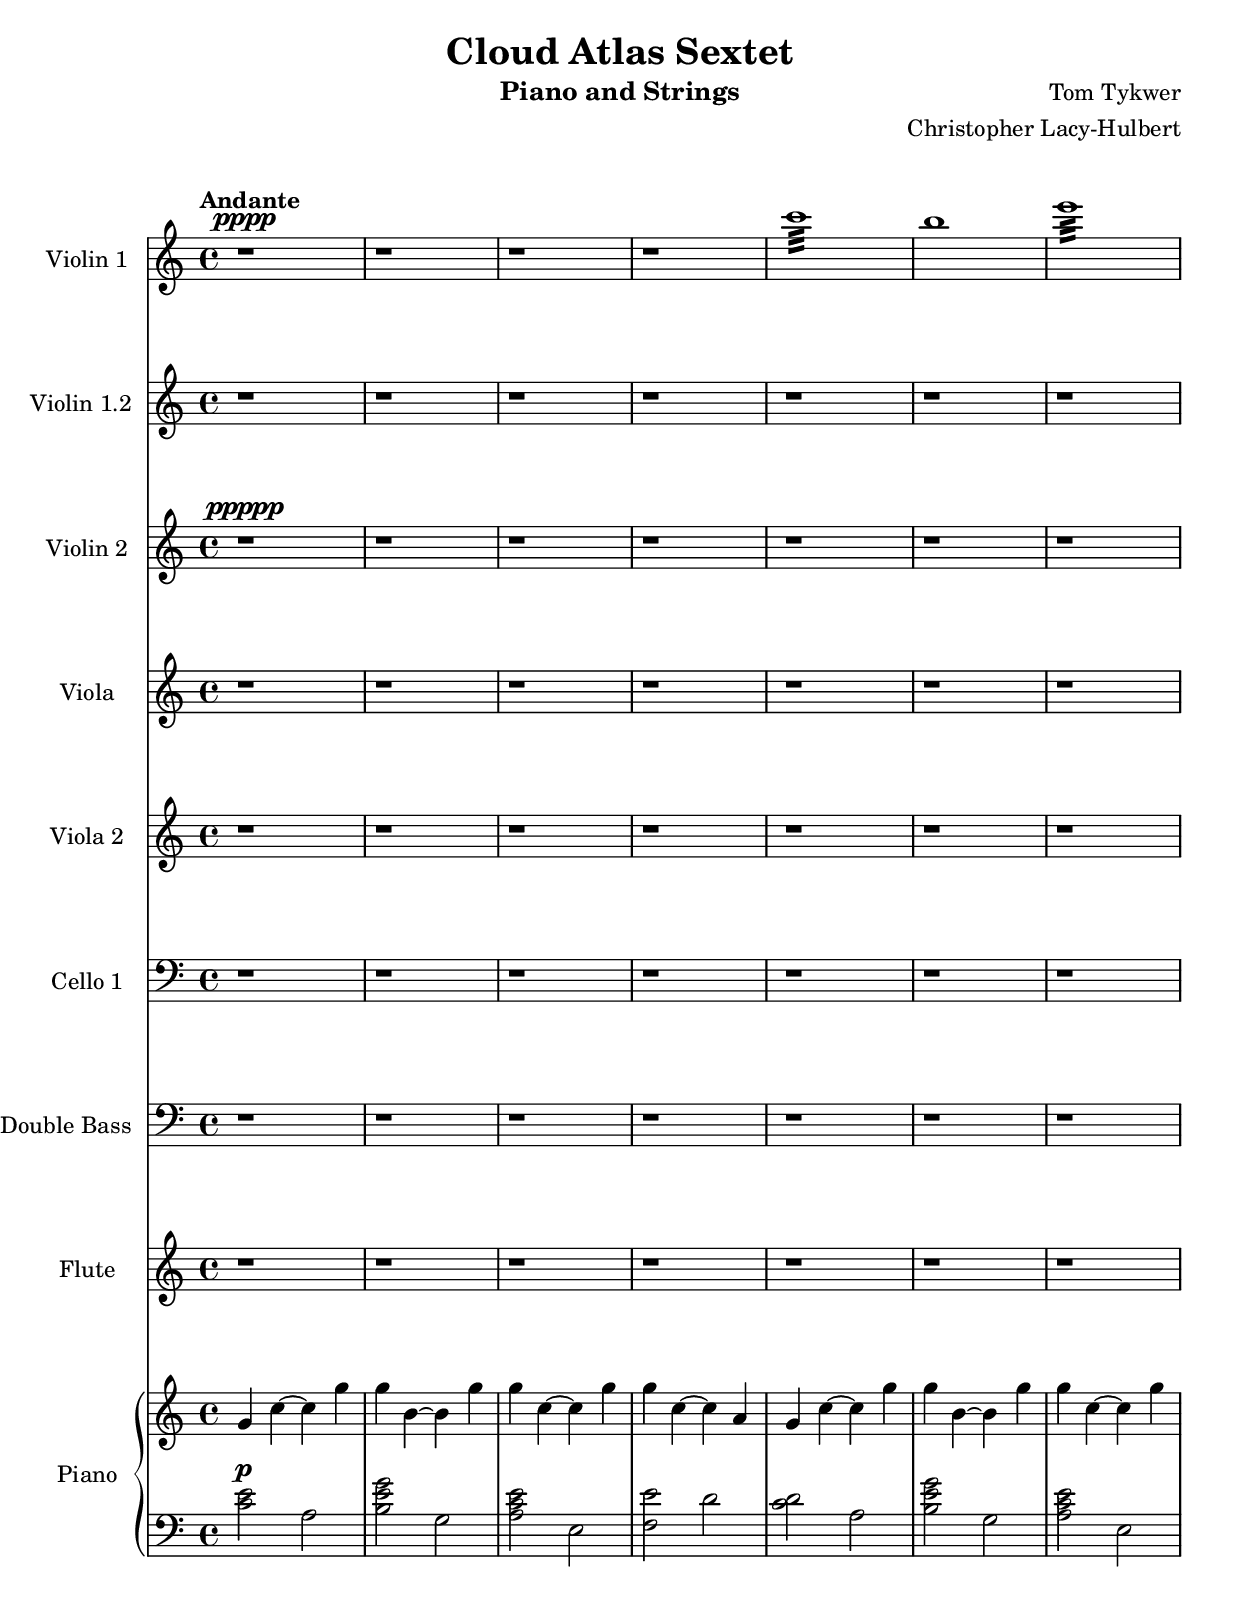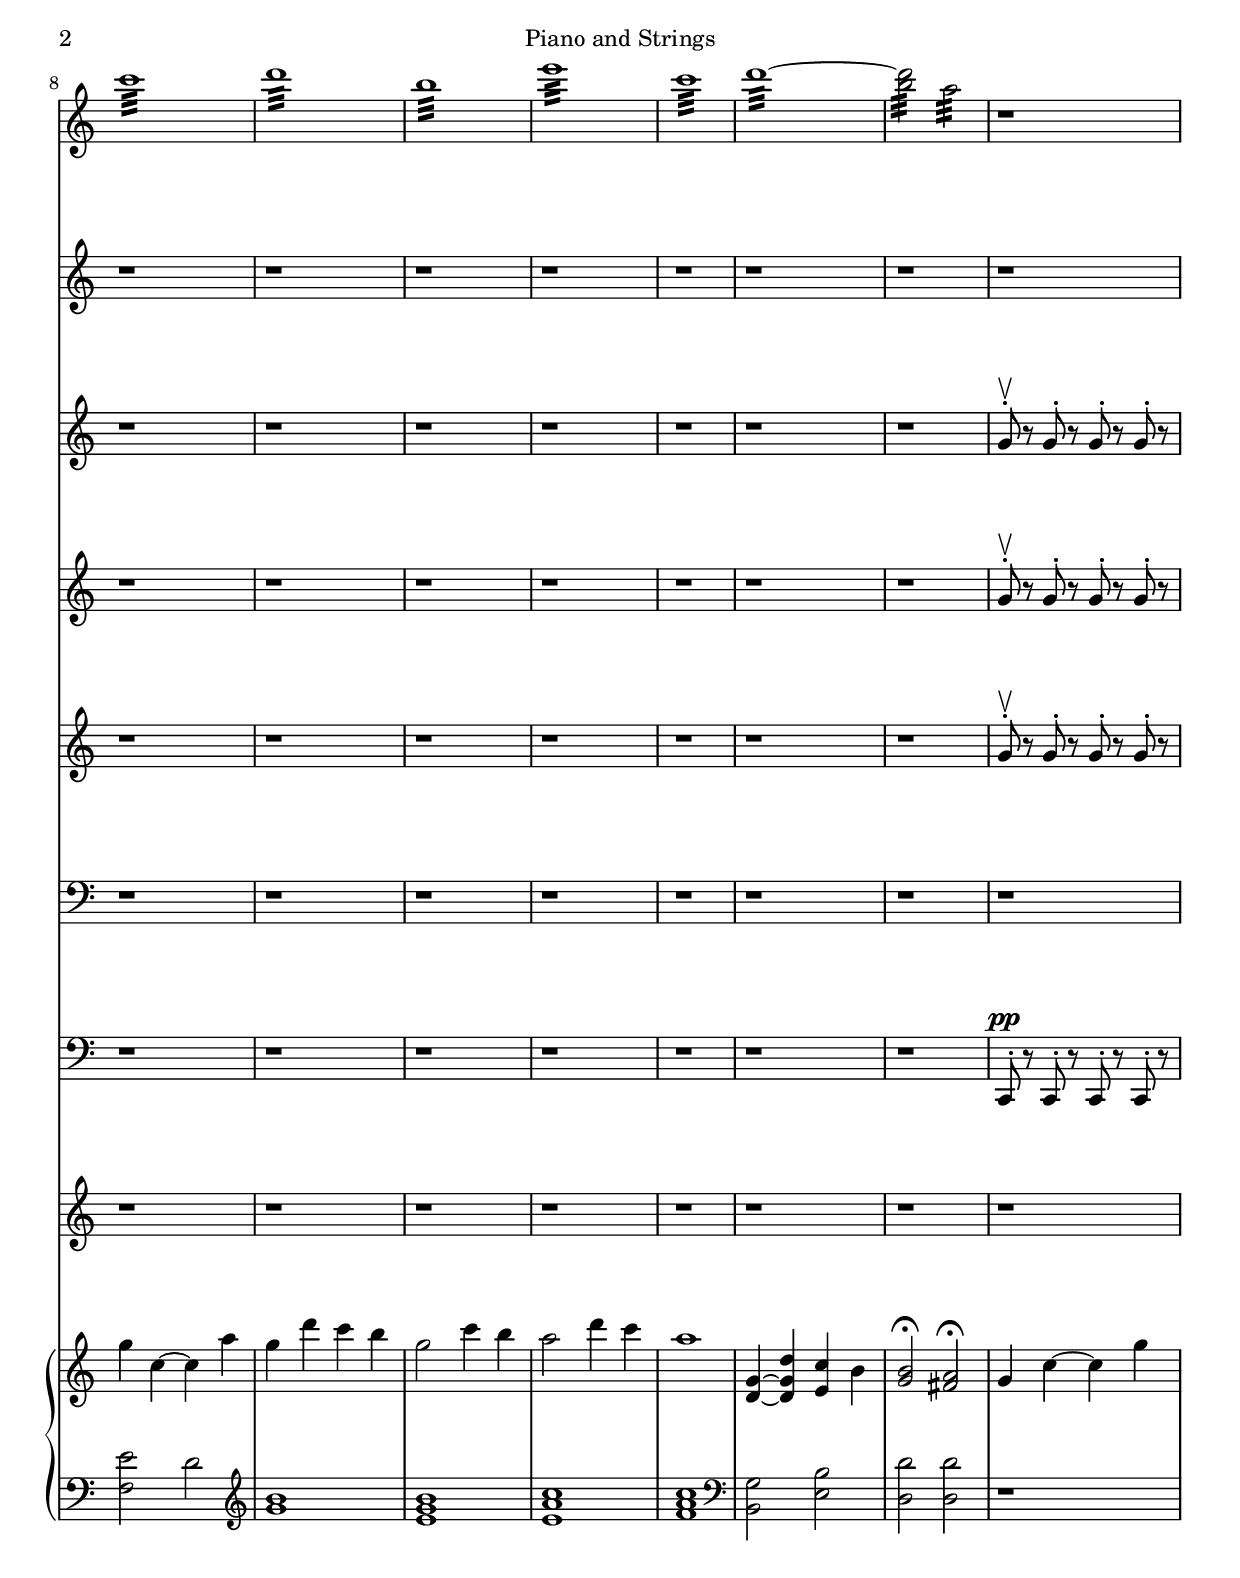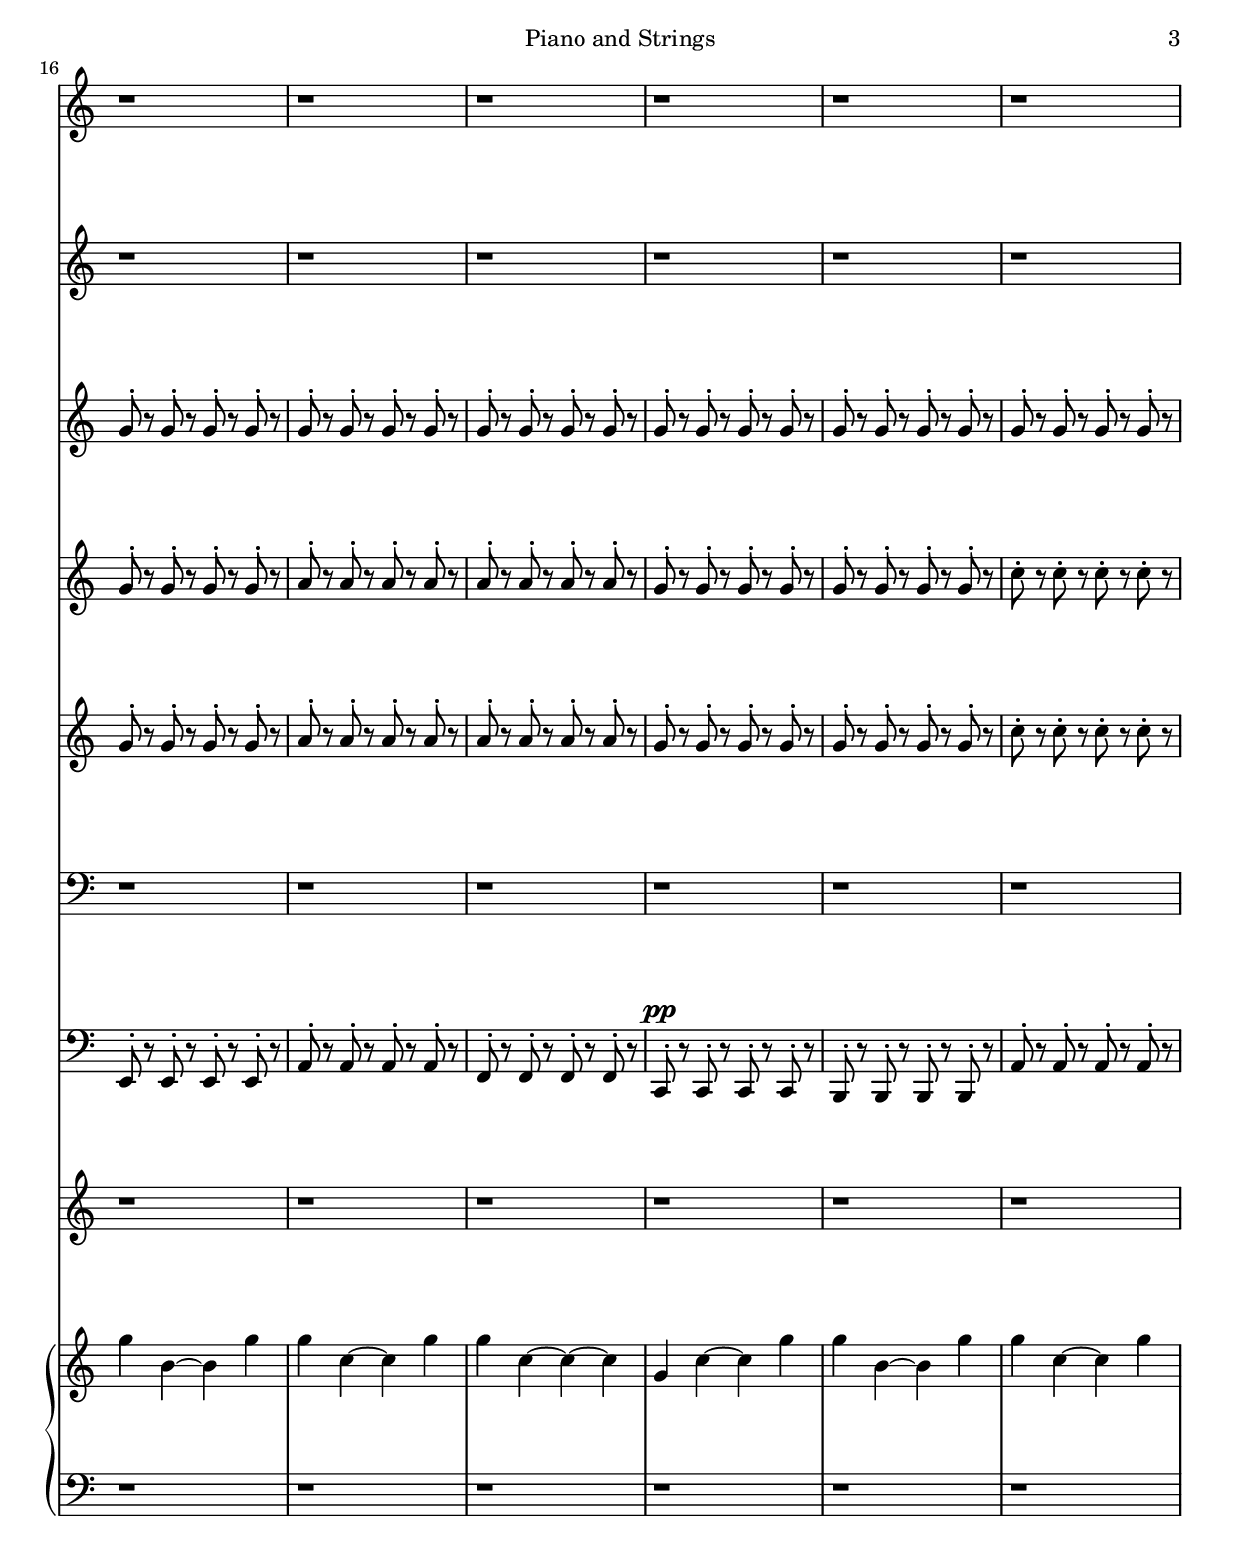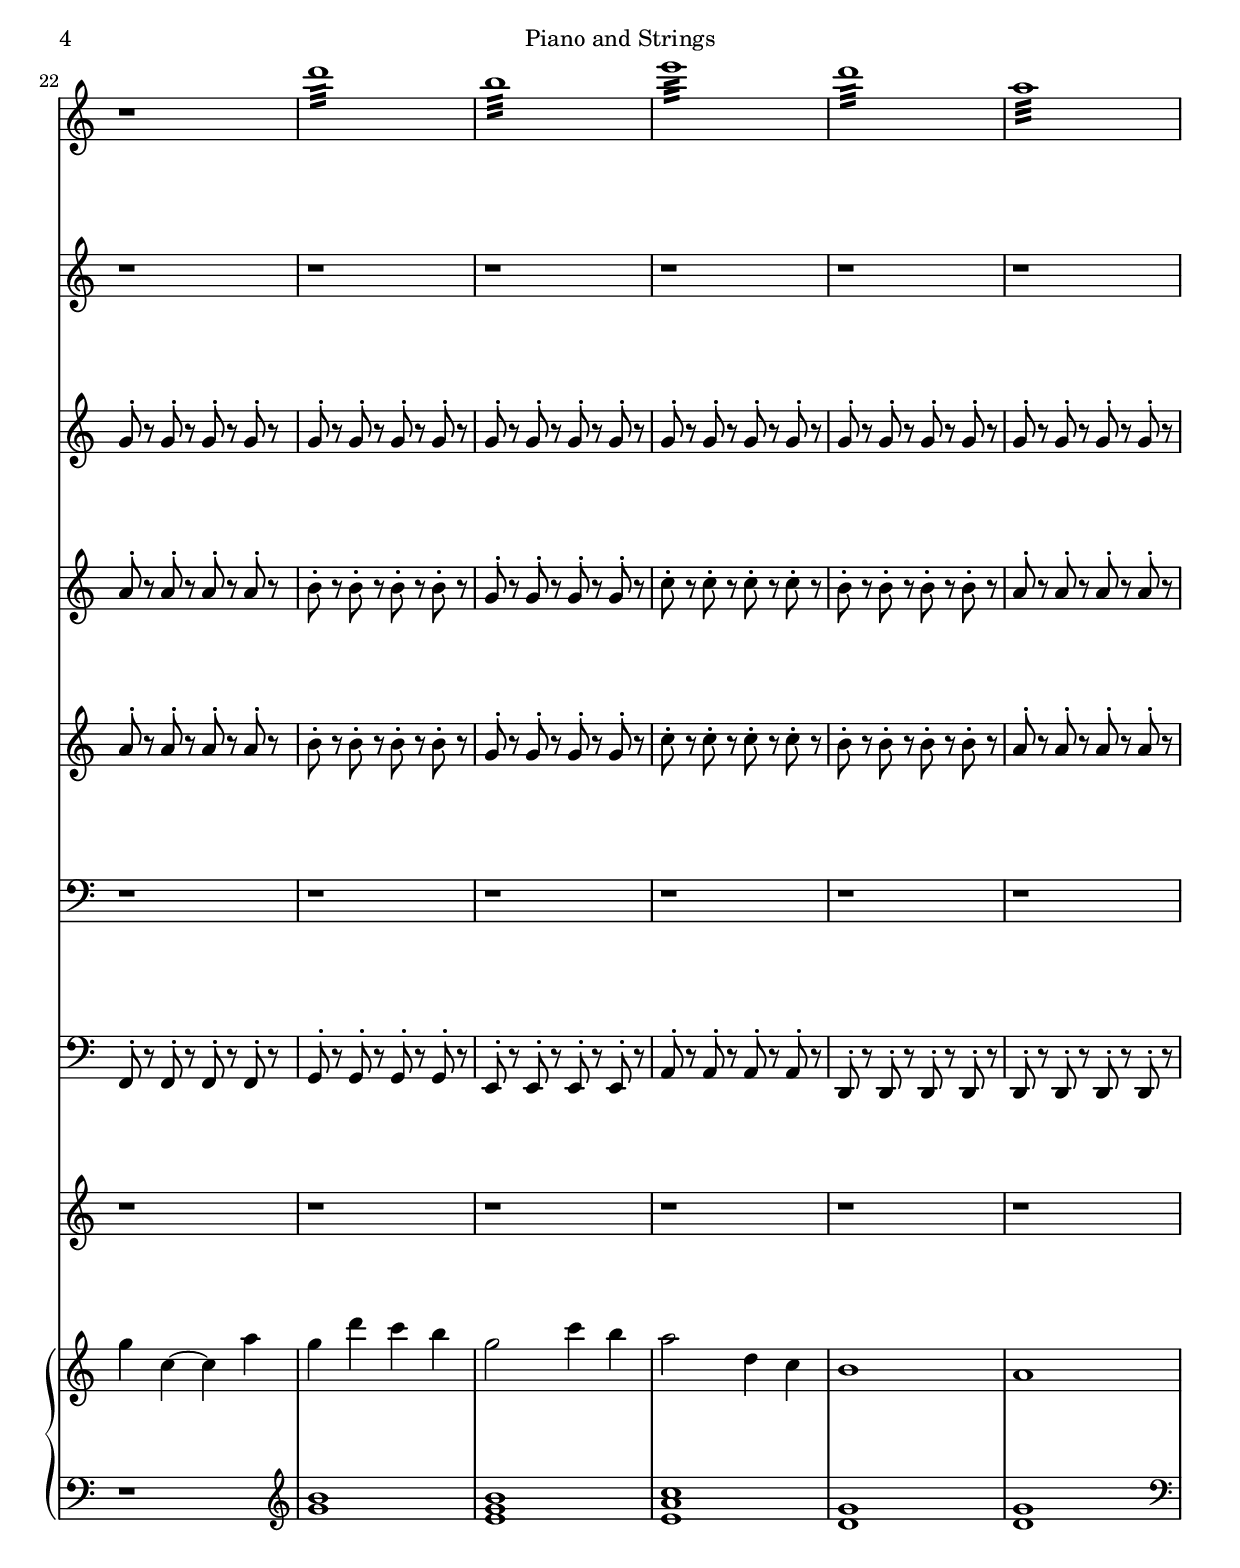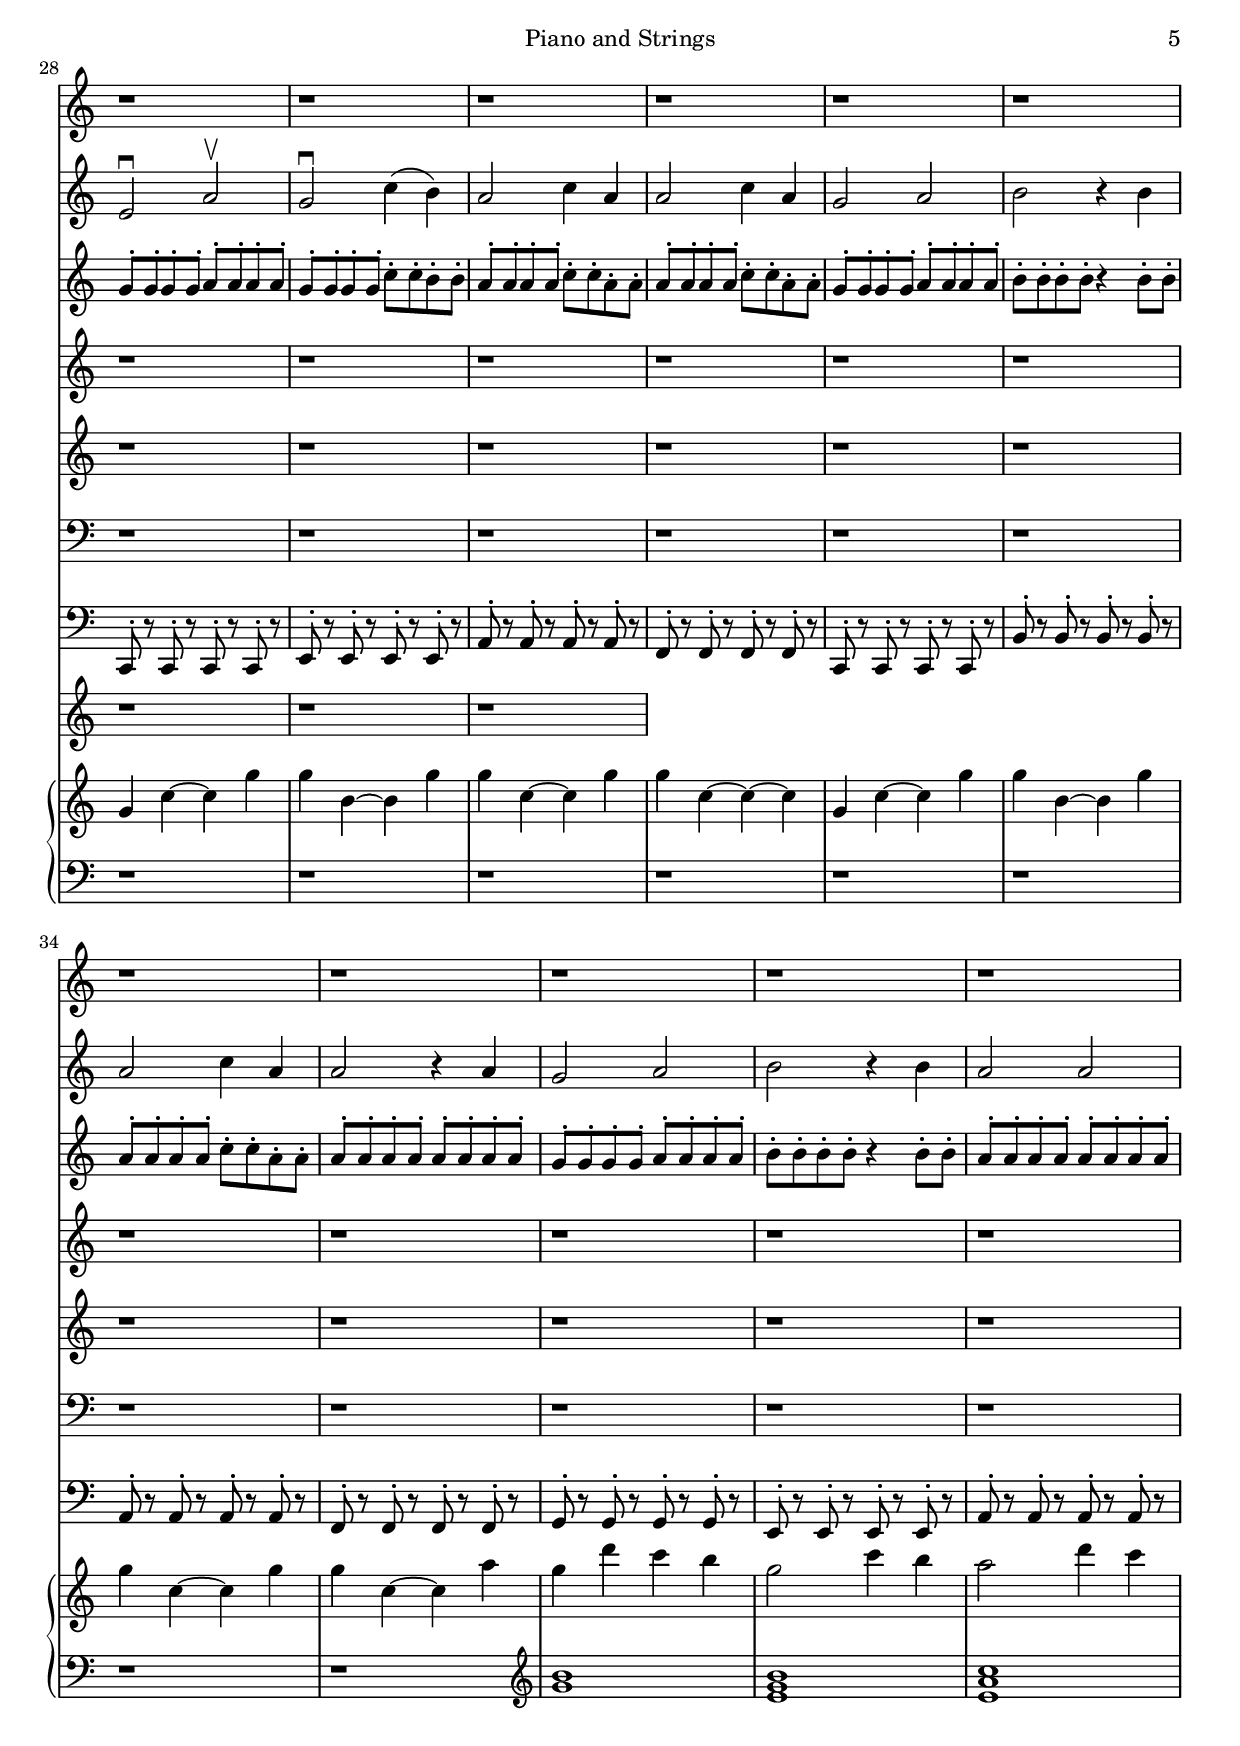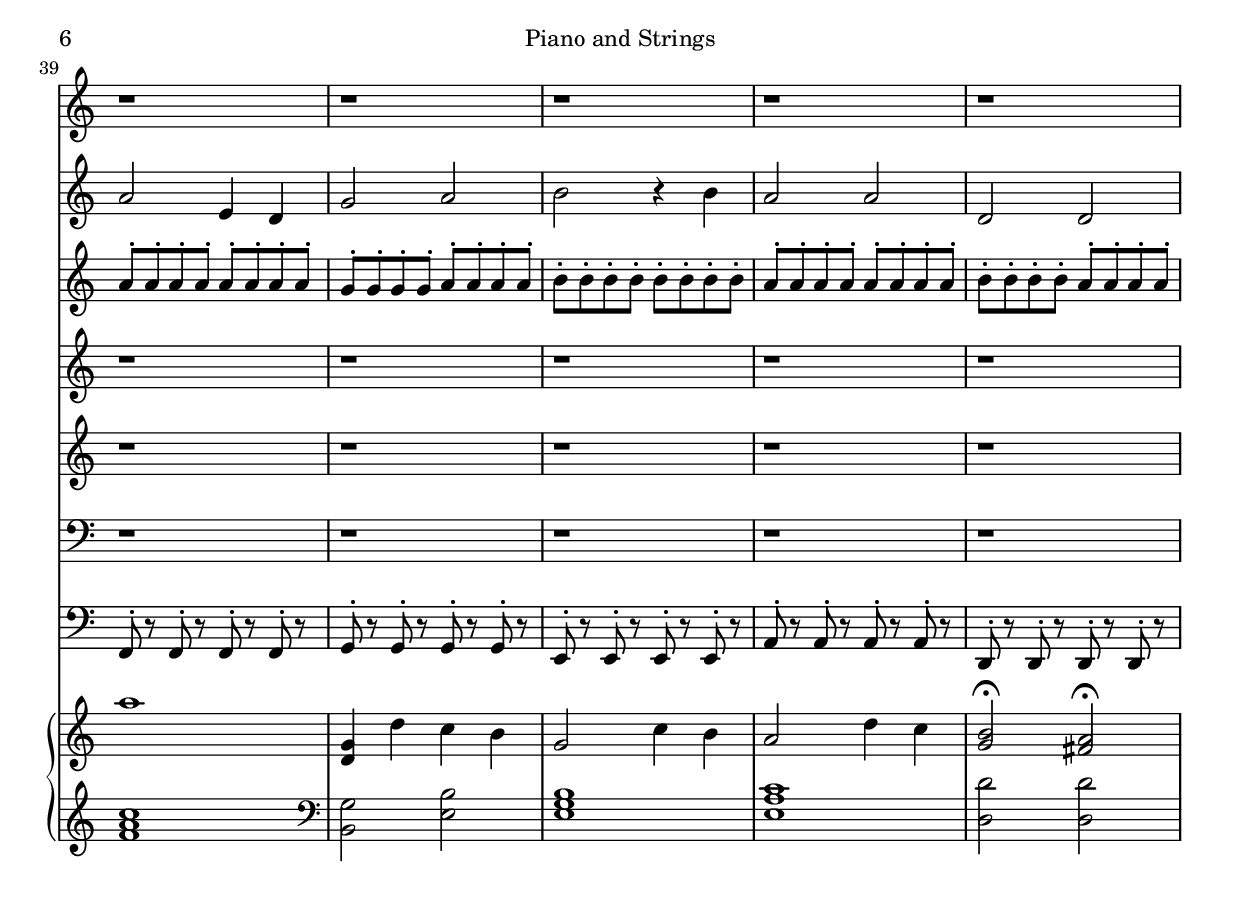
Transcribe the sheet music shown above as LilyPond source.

\version "2.12.3"
\include "english.ly"

%
% Note;  Violin 1 and Violin 1.2 should be merged on final scoring
% These have been separated to allow different instruments in Logic
% Similarly, viola part is split between viola and viola 2. These will merge

\header {
  title = "Cloud Atlas Sextet"
  instrument = "Piano and Strings"
  composer = "Tom Tykwer"
  arranger = "Christopher Lacy-Hulbert"
  % Remove default LilyPond tagline
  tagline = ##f
}

\paper {
  #(set-paper-size "a4")
}

global = {
  \key c \major
  \time 4/4
  \tempo "Andante"
}

violin = \relative c'' {
  \global
  % Music follows here.
  r1^\pppp  r1 r1 r1  c'1:32 b e: c: d: b: e: c: d:~ << {d2:} {b2:} >> a:
  r1 r1 r1 r1 r1 r1 r1 r1  d:32 b: e: d: a:

  % oscilate
  r1 r r r r r r r r r r r r r r r
}

violinOneTwo = \relative c'' {
  \global
  % Music follows here.
  r1 r r r r r r r r r r r r r r r r r r r r r r r r r r
  %oscillate:  Legato first violin to be merged with violin for scorint
  e,2^\downbow a^\upbow g^\downbow c4^( b4) a2 c4 a4 a2 c4 a4
  g2 a2 b2 r4 b4 a2 c4 a4 a2  r4 a4
  % strong crescendo on the first a2 below this comment
  g2 a2 b2 r4 b4 a2 a  a2 e4 d4 g2  a2 b2 ~r4 b4 a2 a d,2 d
}

secondViolin = \relative c'' {
  \global
  % Music follows here.
  r1^\ppppp r1 r1 r1 r1 r1 r1 r1 r1 r1 r1 r1 r1 r1
  g8^\upbow^. r g8^. r  g8^.  r g8^. r g8^. r g8^. r  g8^.  r g8^. r g8^. r g8^. r  g8^.  r g8^. r g8^. r g8^. r  g8^.  r g8^. r
  g8^. r g8^. r  g8^.  r g8^. r g8^. r g8^. r  g8^.  r g8^. r g8^. r g8^. r  g8^.  r g8^. r g8^. r g8^. r  g8^.  r g8^. r
  g8^. r g8^. r  g8^.  r g8^. r g8^. r g8^. r  g8^.  r g8^. r g8^. r g8^. r  g8^.  r g8^. r g8^. r g8^. r  g8^.  r g8^. r
  g8^. r g8^. r  g8^.  r g8^. r

  %oscillate
g8^.  g^.  g^.  g^.    a^.  a^.  a^.  a^.      g^.  g^.  g^.  g^.     c^.  c^.  b^.  b^.              
a^.  a^.  a^.  a^.     c^.  c^.  a^.  a^.      a^.  a^.  a^.  a^.     c^.  c^.  a^.  a^.                
g^.  g^.  g^.  g^.     a^.  a^.  a^.  a^.      b^.  b^.  b^.  b^.     r4   b8^.  b^.            
a^.  a^.  a^.  a^.     c^.  c^.  a^.  a^.      a^.  a^.  a^.  a^.     a^.  a^.  a^.  a^.      
g^.  g^.  g^.  g^.     a^.  a^.  a^.  a^.      b^.  b^.  b^.  b^.     r4  b8^.  b^.        
a^.  a^.  a^.  a^.     a^.  a^.  a^.  a^.      a^.  a^.  a^.  a^.     a^.  a^.  a^.  a^.        
g^.  g^.  g^.  g^.     a^.  a^.  a^.  a^.      b^.  b^.  b^.  b^.     b^.  b^.  b^.  b^.          
a^.  a^.  a^.  a^.     a^.  a^.  a^.  a^.      b^.  b^.  b^.  b^.     a^.  a^.  a^.  a^.
%FIN

}

viola = \relative c'' {
  \global
  % Music follows here.
  r1 r r r r r r r r r r r r r
  %chip
  g8^\upbow^. r  g8^. r g8^. r g8^. r    g8^. r g8^. r   g8^. r g8^. r       a8^. r a8^. r a8^. r a8^. r
  a8^. r a8^. r  a8^. r  a8^. r                 g8^. r g8^. r  g8^. r  g8^. r       g8^. r g8^. r  g8^. r  g8^. r
  c8^. r c8^. r  c8^. r  c8^. r                 a8^. r a8^. r  a8^. r  a8^. r

  b8^. r  b8^. r  b8^.  r  b8^. r     g8^. r g8^. r  g8^. r  g8^. r    c8^. r c8^. r  c8^. r  c8^. r
  b8^. r  b8^. r  b8^.  r  b8^. r     a8^. r a8^. r  a8^. r  a8^. r

  %  a  g   b    c   a
  %tremolo chip

  % oscilate
  r1 r1 r1 r1 r r r r r r r r r r r r
}

violaTwo = \relative c'' {
  \global
  % Music follows here.
  r1 r r r r r r r r r r r r r

  % oscilate
  r1 r1 r1 r1 r r r r r r r r r r r r
}


flute = \relative c'' {
  \global
  % Music follows here.
  r1 r r r r r r r r r r r r r

  % oscilate
  r1 r1 r1 r1 r r r r r r r r r r r r
}

cello = \relative c {
  \global
  % Music follows here.
  r1 r1 r1 r1 r1 r1 r1 r1 r1 r1 r1 r1 r1 r1
  r1 r1 r1 r1 r1 r1 r1 r1 r1 r1 r1 r1 r1

  %oscillate
  r1 r1 r1 r1 r r r r r r r r r r r r
}


contrabasso = \relative c {
  \global
  % Music follows here.
  r1 r1 r1 r1 r1 r1 r1 r1 r1 r1 r1 r1 r1 r1
  c,8^\pp^. r c8^. r c8^. r c8^. r     e8^. r e8^. r e8^. r e8^. r     a8^. r a8^. r a8^. r a8^. r      <f>8^. r <f>8^. r <f>8^. r <f>8^. r
  c8^\pp^. r c8^. r c8^. r c8^. r      b8^. r b8^. r b8^. r b8^. r     a'8^. r a8^. r a8^. r a8^. r      f8^. r f8^. r f8^. r f8^. r
  g8^. r g8^. r g8^. r g8^. r       e^. r e^. r e^. r e^. r      a^. r a^. r a^. r a^. r   d,^. r d^. r d^. r d^. r      d^. r d^. r d^. r d^. r

  %oscillate
  c^. r   c^. r   c^. r   c^. r  e^. r  e^. r  e^. r  e^. r   a^.r  a^.r  a^.r  a^.r   f^.r  f^.r  f^.r  f^.r   c^.r c^.r c^.r c^.r   b'^.r b^.r b^.r b^.r
  a^.r  a^.r  a^.r  a^.r  f^.r  f^.r  f^.r  f^.r   g^.r  g^.r  g^.r  g^.r  e^.r  e^.r  e^.r  e^.r  a^.r  a^.r  a^.r  a^.r  f^.r f^.r f^.r f^.r
  g^.r  g^.r  g^.r  g^.r  e^.r e^.r  e^.r  e^.r  a^.r  a^.r a^.r a^.r  d,^.r d^.r d^.r d^.r

  %flute
  % starts same as oscillate with:    c^. r   c^. r   c^. r   c^. r
}

right = \relative c'' {
  \global
  % Music follows here.
  g4 c4~c g' g b,~b g' g c,~c g' g c,~c a
  g c4~c g' g b,~b g' g c,~c g' g c,~c a'
  g d' c b g2 c4 b a2 d4 c  a1
  <d,, g>4~ <d g d'> <e c'> b'  <g b>2^\fermata <fs a>2^\fermata

  g4 c4~c g' g b,~b g' g c,~c g' g c,~c~c
  g c4~c g' g b,~b g' g c,~c g' g c,~c a'
  g d' c b g2 c4 b a2 d,4 c  b1 a1

  %oscillate
  g4 c4~c g' g b,~b g' g c,~c g' g c,~c~c
  g c4~c g' g b,~b g' g c,~c g' g c,~c a'
  g d' c b g2 c4 b a2 d4 c  a1
  <d,, g>4 d' c b  g2 c4 b a2 d4 c
  <g b>2^\fermata <fs a>2^\fermata

}

left = \relative c' {
  \global
  % Music follows here.
  <c e>2^\p a2 <b e g>2 g2 <a c e> e <f e'> d'
  <c d>2 a2 <b e g>2 g2 <a c e> e <f e'> d'
  \clef treble \stemUp <g b>1 <e g b> <e a c> <f a c>
  \clef bass \stemDown <b,, g'>2 <e b'> <d d'>2 <d d'>

  r1 r1 r1 r1 r1 r1 r1 r1
  \clef treble \stemUp <g' b>1 <e g b> <e a c> <d g> <d g>
  \clef bass \stemDown

  %oscillate
  r1 r1 r1 r1 r1 r1 r1 r1
  \clef treble \stemUp <g b>1 <e g b> <e a c> <f a c>
  \clef bass \stemDown <b,, g'>2 <e b'>   <e g b>1
  <e a c>1  <d d'>2 <d d'>

}

violinPart = \new Staff \with {
  instrumentName = "Violin 1"
  midiInstrument = "violin"
} \violin

% this part should merge into first violin
% this is created to allow different midi instruments for tremolo and legato violins
violinOneTwoPart = \new Staff \with {
  instrumentName = "Violin 1.2"
  midiInstrument = "violin"
} \violinOneTwo

secondViolinPart = \new Staff \with {
  instrumentName = "Violin 2"
  midiInstrument = "violin"
} \secondViolin

violaPart = \new Staff \with {
  instrumentName = "Viola"
  midiInstrument = "viola"
} \viola

violaTwoPart = \new Staff \with {
  instrumentName = "Viola 2"
  midiInstrument = "viola"
} \viola

celloPart = \new Staff \with {
  instrumentName = "Cello 1"
  midiInstrument = "cello"
} { \clef bass  \cello}

contrabassoPart = \new Staff \with {
  instrumentName = "Double Bass"
  midiInstrument = "contrabass"
} {\clef bass \contrabasso}

flutePart = \new Staff \with {
  instrumentName = "Flute"
  midiInstrument = "flute"
} \flute

pianoPart = \new PianoStaff \with {
  instrumentName = "Piano"
} <<
  \new Staff = "right" \with {
    midiInstrument = "acoustic grand"
  } \right
  \new Staff = "left" \with {
    midiInstrument = "acoustic grand"
  } { \clef bass \left }
>>

\score {
  <<
    \violinPart
    \violinOneTwoPart
    \secondViolinPart
    \violaPart
    \violaTwoPart
    \celloPart
    \contrabassoPart
    \flutePart
    \pianoPart
  >>
  \layout { }
  \midi {
    \context {
      \Score
      tempoWholesPerMinute = #(ly:make-moment 55 4)
    }
  }
}
